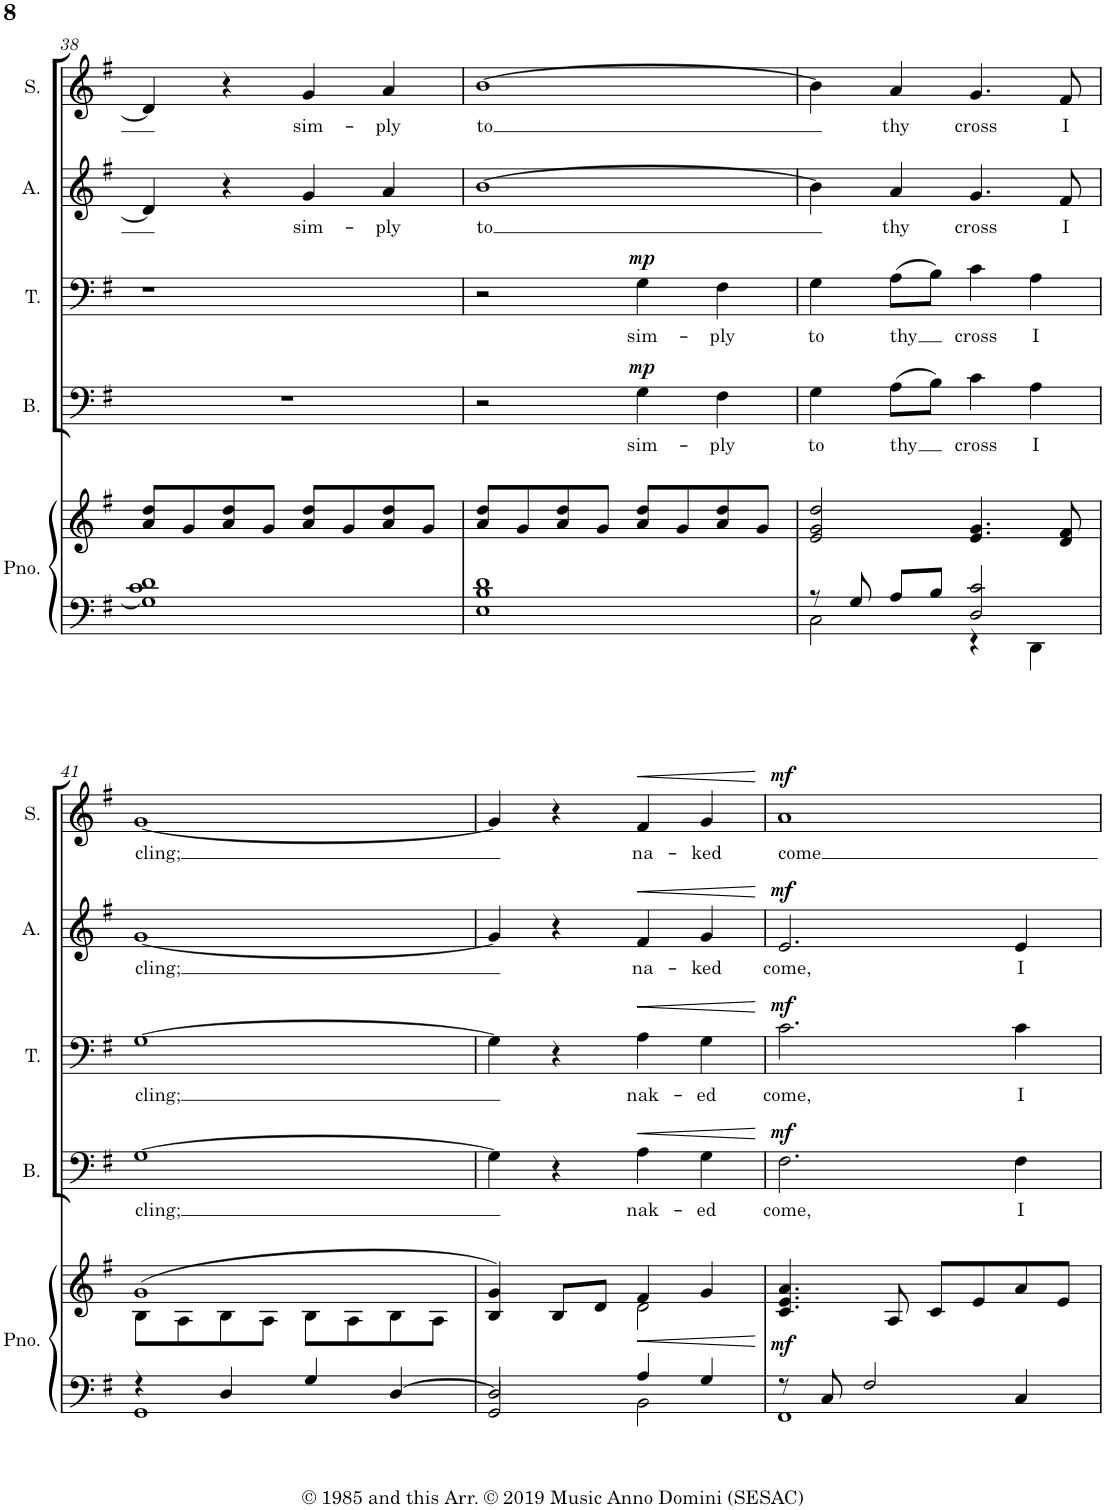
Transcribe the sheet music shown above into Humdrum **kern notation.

**kern	**kern	**dynam	**kern	**text	**dynam	**kern	**text	**dynam	**kern	**text	**dynam	**kern	**text	**dynam
*part5	*part5	*part5	*part4	*part4	*part4	*part3	*part3	*part3	*part2	*part2	*part2	*part1	*part1	*part1
*staff6	*staff5	*staff5/6	*staff4	*staff4	*staff4	*staff3	*staff3	*staff3	*staff2	*staff2	*staff2	*staff1	*staff1	*staff1
*I"Piano	*	*	*I"Bass	*	*	*I"Tenor	*	*	*I"Alto	*	*	*I"Soprano	*	*
*I'Pno.	*	*	*I'B.	*	*	*I'T.	*	*	*I'A.	*	*	*I'S.	*	*
!!LO:PB:g=z
*clefF4	*clefG2	*	*clefF4	*	*	*clefF4	*	*	*clefG2	*	*	*clefG2	*	*
*k[f#]	*k[f#]	*	*k[f#]	*	*	*k[f#]	*	*	*k[f#]	*	*	*k[f#]	*	*
*M4/4	*M4/4	*	*M4/4	*	*	*M4/4	*	*	*M4/4	*	*	*M4/4	*	*
=38	=38	=38	=38	=38	=38	=38	=38	=38	=38	=38	=38	=38	=38	=38
1G] 1c 1d	8a/ 8dd/L	.	1r	.	.	1r	.	.	4d/]	.	.	4d/]	.	.
.	8g/	.	.	.	.	.	.	.	.	.	.	.	.	.
.	8a/ 8dd/	.	.	.	.	.	.	.	4r	.	.	4r	.	.
.	8g/J	.	.	.	.	.	.	.	.	.	.	.	.	.
!	!	!	!	!	!	!	!	!	!	!LO:LY:b	!	!	!LO:LY:b	!
.	8a/ 8dd/L	.	.	.	.	.	.	.	4g/	sim-	.	4g/	sim-	.
.	8g/	.	.	.	.	.	.	.	.	.	.	.	.	.
!	!	!	!	!	!	!	!	!	!	!LO:LY:b	!	!	!LO:LY:b	!
.	8a/ 8dd/	.	.	.	.	.	.	.	4a/	-ply	.	4a/	-ply	.
.	8g/J	.	.	.	.	.	.	.	.	.	.	.	.	.
=39	=39	=39	=39	=39	=39	=39	=39	=39	=39	=39	=39	=39	=39	=39
!	!	!	!	!	!	!	!	!	!	!LO:LY:b	!	!	!LO:LY:b	!
1E 1B 1d	8a/ 8dd/L	.	2r	.	.	2r	.	.	[1b	to	.	[1b	to	.
.	8g/	.	.	.	.	.	.	.	.	.	.	.	.	.
.	8a/ 8dd/	.	.	.	.	.	.	.	.	.	.	.	.	.
.	8g/J	.	.	.	.	.	.	.	.	.	.	.	.	.
!	!	!	!	!LO:LY:b	!LO:DY:a	!	!LO:LY:b	!LO:DY:a	!	!	!	!	!	!
.	8a/ 8dd/L	.	4G\	sim-	mp	4G\	sim-	mp	.	.	.	.	.	.
.	8g/	.	.	.	.	.	.	.	.	.	.	.	.	.
!	!	!	!	!LO:LY:b	!	!	!LO:LY:b	!	!	!	!	!	!	!
.	8a/ 8dd/	.	4F#\	-ply	.	4F#\	-ply	.	.	.	.	.	.	.
.	8g/J	.	.	.	.	.	.	.	.	.	.	.	.	.
=40	=40	=40	=40	=40	=40	=40	=40	=40	=40	=40	=40	=40	=40	=40
*^	*	*	*	*	*	*	*	*	*	*	*	*	*	*
!	!	!	!	!	!LO:LY:b	!	!	!LO:LY:b	!	!	!	!	!	!	!
8r	2C\	2e/ 2g/ 2dd/	.	4G\	to	.	4G\	to	.	4b\]	.	.	4b\]	.	.
8G/	.	.	.	.	.	.	.	.	.	.	.	.	.	.	.
!	!	!	!	!	!LO:LY:b	!	!	!LO:LY:b	!	!	!LO:LY:b	!	!	!LO:LY:b	!
8A/L	.	.	.	(8A\L	thy	.	(8A\L	thy	.	4a/	thy	.	4a/	thy	.
8B/J	.	.	.	8B\J)	.	.	8B\J)	.	.	.	.	.	.	.	.
!	!	!	!	!	!LO:LY:b	!	!	!LO:LY:b	!	!	!LO:LY:b	!	!	!LO:LY:b	!
2D/ 2c/	4r	4.e/ 4.g/	.	4c\	cross	.	4c\	cross	.	4.g/	cross	.	4.g/	cross	.
!	!	!	!	!	!LO:LY:b	!	!	!LO:LY:b	!	!	!	!	!	!	!
.	4DD\	.	.	4A\	I	.	4A\	I	.	.	.	.	.	.	.
!	!	!	!	!	!	!	!	!	!	!	!LO:LY:b	!	!	!LO:LY:b	!
.	.	8d/ 8f#/	.	.	.	.	.	.	.	8f#/	I	.	8f#/	I	.
!!LO:LB:g=z
=41	=41	=41	=41	=41	=41	=41	=41	=41	=41	=41	=41	=41	=41	=41	=41
*	*	*^	*	*	*	*	*	*	*	*	*	*	*	*	*
!	!	!	!	!	!	!LO:LY:b	!	!	!LO:LY:b	!	!	!LO:LY:b	!	!	!LO:LY:b	!
4r	1GG	(1g	8B\L	.	[1G	cling;	.	[1G	cling;	.	[1g	cling;	.	[1g	cling;	.
.	.	.	8A\	.	.	.	.	.	.	.	.	.	.	.	.	.
4D/	.	.	8B\	.	.	.	.	.	.	.	.	.	.	.	.	.
.	.	.	8A\J	.	.	.	.	.	.	.	.	.	.	.	.	.
4G/	.	.	8B\L	.	.	.	.	.	.	.	.	.	.	.	.	.
.	.	.	8A\	.	.	.	.	.	.	.	.	.	.	.	.	.
[4D/	.	.	8B\	.	.	.	.	.	.	.	.	.	.	.	.	.
.	.	.	8A\J	.	.	.	.	.	.	.	.	.	.	.	.	.
=42	=42	=42	=42	=42	=42	=42	=42	=42	=42	=42	=42	=42	=42	=42	=42	=42
2D/]	2GG/	4B/ 4g/)	2ryy	.	4G\]	.	.	4G\]	.	.	4g/]	.	.	4g/]	.	.
.	.	8B/L	.	.	4r	.	.	4r	.	.	4r	.	.	4r	.	.
.	.	8d/J	.	.	.	.	.	.	.	.	.	.	.	.	.	.
!	!	!	!	!LO:HP:b	!	!LO:LY:b	!LO:HP:b	!	!LO:LY:b	!LO:HP:b	!	!LO:LY:b	!LO:HP:b	!	!LO:LY:b	!LO:HP:b
4A/	2BB\	4f#/	2d\	<	4A\	nak-	<	4A\	nak-	<	4f#/	na-	<	4f#/	na-	<
!	!	!	!	!	!	!LO:LY:b	!	!	!LO:LY:b	!	!	!LO:LY:b	!	!	!LO:LY:b	!
4G/	.	4g/	.	.	4G\	-ed	.	4G\	-ed	.	4g/	-ked	.	4g/	-ked	.
*v	*v	*	*	*	*	*	*	*	*	*	*	*	*	*	*	*
*	*v	*v	*	*	*	*	*	*	*	*	*	*	*	*	*
.	.	[	.	.	[	.	.	[	.	.	[	.	.	[
=43	=43	=43	=43	=43	=43	=43	=43	=43	=43	=43	=43	=43	=43	=43
*^	*	*	*	*	*	*	*	*	*	*	*	*	*	*
!	!	!	!LO:DY:a=2	!	!LO:LY:b	!LO:DY:a	!	!LO:LY:b	!LO:DY:a	!	!LO:LY:b	!LO:DY:a	!	!LO:LY:b	!LO:DY:a
8r	1FF#	4.c/ 4.e/ 4.a/	mf	2.F#\	come,	mf	2.c\	come,	mf	2.e/	come,	mf	1a	come	mf
8C/	.	.	.	.	.	.	.	.	.	.	.	.	.	.	.
2F#/	.	.	.	.	.	.	.	.	.	.	.	.	.	.	.
.	.	8A/	.	.	.	.	.	.	.	.	.	.	.	.	.
.	.	8c/L	.	.	.	.	.	.	.	.	.	.	.	.	.
.	.	8e/	.	.	.	.	.	.	.	.	.	.	.	.	.
!	!	!	!	!	!LO:LY:b	!	!	!LO:LY:b	!	!	!LO:LY:b	!	!	!	!
4C/	.	8a/	.	4F#\	I	.	4c\	I	.	4e/	I	.	.	.	.
.	.	8e/J	.	.	.	.	.	.	.	.	.	.	.	.	.
*v	*v	*	*	*	*	*	*	*	*	*	*	*	*	*	*
=	=	=	=	=	=	=	=	=	=	=	=	=	=	=
*-	*-	*-	*-	*-	*-	*-	*-	*-	*-	*-	*-	*-	*-	*-
